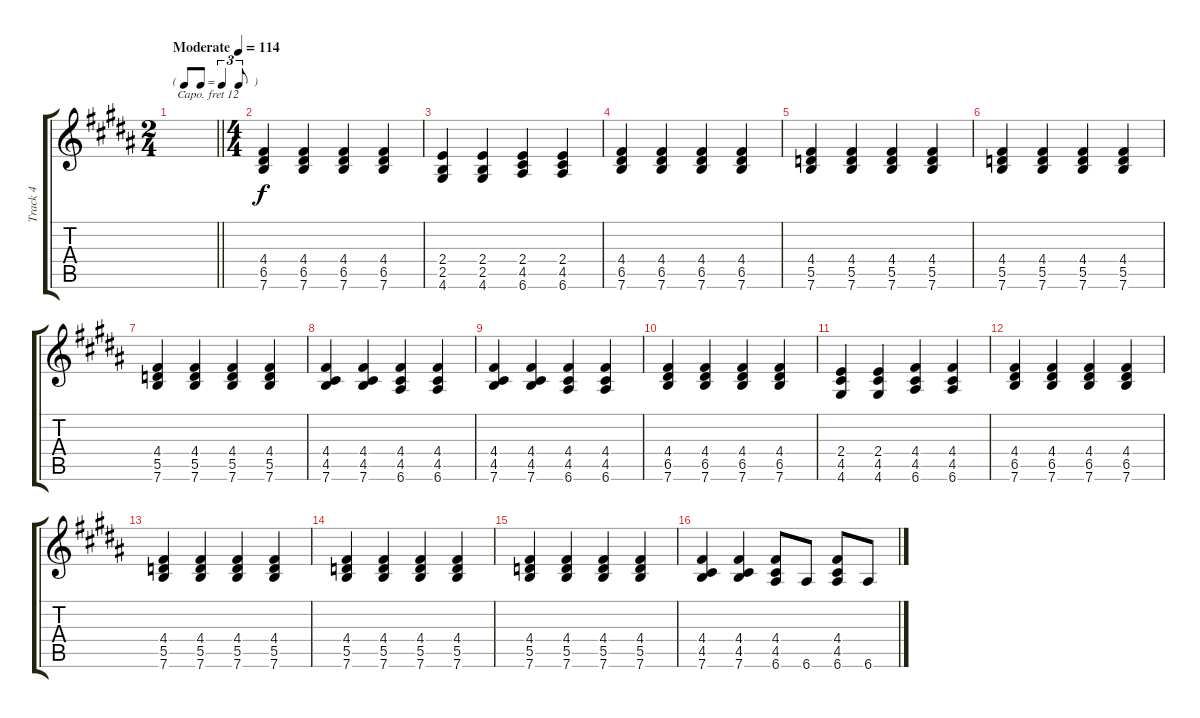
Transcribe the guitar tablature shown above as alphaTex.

\track ("Track 4" "Track 4") {instrument acousticgrandpiano}
\staff {score tabs}
\capo 12
\tuning (E4 B3 G3 D3 A2 E2) {hide}
\ts (2 4)
\tf triplet8th
\tempo (114 "Moderate")
\clef g2
\barLineRight lightlight
\ks b
|
\ts (4 4)
(4.4 6.5 7.6).4 (4.4 6.5 7.6).4 (4.4 6.5 7.6).4 (4.4 6.5 7.6).4 |
(2.4 2.5 4.6).4 (2.4 2.5 4.6).4 (2.4 4.5 6.6).4 (2.4 4.5 6.6).4 |
(4.4 6.5 7.6).4 (4.4 6.5 7.6).4 (4.4 6.5 7.6).4 (4.4 6.5 7.6).4 |
(4.4 5.5 7.6).4 (4.4 5.5 7.6).4 (4.4 5.5 7.6).4 (4.4 5.5 7.6).4 |
(4.4 5.5 7.6).4 (4.4 5.5 7.6).4 (4.4 5.5 7.6).4 (4.4 5.5 7.6).4 |
(4.4 5.5 7.6).4 (4.4 5.5 7.6).4 (4.4 5.5 7.6).4 (4.4 5.5 7.6).4 |
(4.4 4.5 7.6).4 (4.4 4.5 7.6).4 (4.4 4.5 6.6).4 (4.4 4.5 6.6).4 |
(4.4 4.5 7.6).4 (4.4 4.5 7.6).4 (4.4 4.5 6.6).4 (4.4 4.5 6.6).4 |
(4.4 6.5 7.6).4 (4.4 6.5 7.6).4 (4.4 6.5 7.6).4 (4.4 6.5 7.6).4 |
(2.4 4.5 4.6).4 (2.4 4.5 4.6).4 (4.4 4.5 6.6).4 (4.4 4.5 6.6).4 |
(4.4 6.5 7.6).4 (4.4 6.5 7.6).4 (4.4 6.5 7.6).4 (4.4 6.5 7.6).4 |
(4.4 5.5 7.6).4 (4.4 5.5 7.6).4 (4.4 5.5 7.6).4 (4.4 5.5 7.6).4 |
(4.4 5.5 7.6).4 (4.4 5.5 7.6).4 (4.4 5.5 7.6).4 (4.4 5.5 7.6).4 |
(4.4 5.5 7.6).4 (4.4 5.5 7.6).4 (4.4 5.5 7.6).4 (4.4 5.5 7.6).4 |
(4.4 4.5 7.6).4 (4.4 4.5 7.6).4 (4.4 4.5 6.6).8 6.6.8 (4.4 4.5 6.6).8 6.6.8
